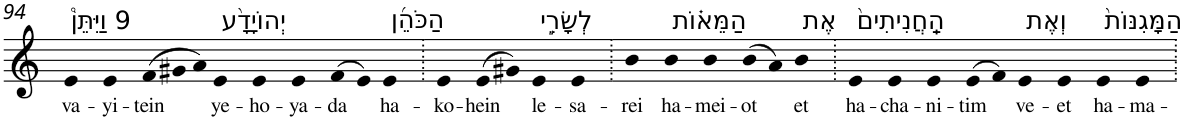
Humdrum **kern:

**kern	**text
*part1	*part1
*staff1	*staff1
*I"Piano	*
*I'Pno	*
!!LO:PB:g=z
*clefG2	*
*k[]	*
=94	=94
!LO:TX:a:t=9 וַיִּתֵּן֩	!
!	!LO:LY:b
4e	va-
!	!LO:LY:b
4e	-yi-
*Xtuplet	*
!	!LO:LY:b
(>12f	-tein
12g#X	.
12a)	.
!LO:TX:a:t=יְהוֹיָדָ֨ע	!
!	!LO:LY:b
4e	ye-
!	!LO:LY:b
4e	-ho-
!	!LO:LY:b
4e	-ya-
!	!LO:LY:b
(>8f	-da
8e)	.
!LO:TX:a:t=הַכֹּהֵ֜ן	!
!	!LO:LY:b
4e	ha-
=95.	=95.
!	!LO:LY:b
4e	-ko-
!	!LO:LY:b
(>8e	-hein
8g#X)	.
!LO:TX:a:t=לְשָׂרֵ֣י	!
!	!LO:LY:b
4e	le-
!	!LO:LY:b
4e	-sa-
=96.	=96.
!	!LO:LY:b
4b	-rei
!LO:TX:a:t=הַמֵּא֗וֹת	!
!	!LO:LY:b
4b	ha-
!	!LO:LY:b
4b	-mei-
!	!LO:LY:b
(>8b	-ot
8a)	.
!LO:TX:a:t=אֶת	!
!	!LO:LY:b
4b	et
=97.	=97.
!LO:TX:a:t=הַֽחֲנִיתִים֙	!
!	!LO:LY:b
4e	ha-
!	!LO:LY:b
4e	-cha-
!	!LO:LY:b
4e	-ni-
!	!LO:LY:b
(>8e	-tim
8f)	.
!LO:TX:a:t=וְאֶת	!
!	!LO:LY:b
4e	ve-
!	!LO:LY:b
4e	-et
!LO:TX:a:t=הַמָּגִנּוֹת֙	!
!	!LO:LY:b
4e	ha-
!	!LO:LY:b
4e	-ma-
=.	=.
*-	*-
